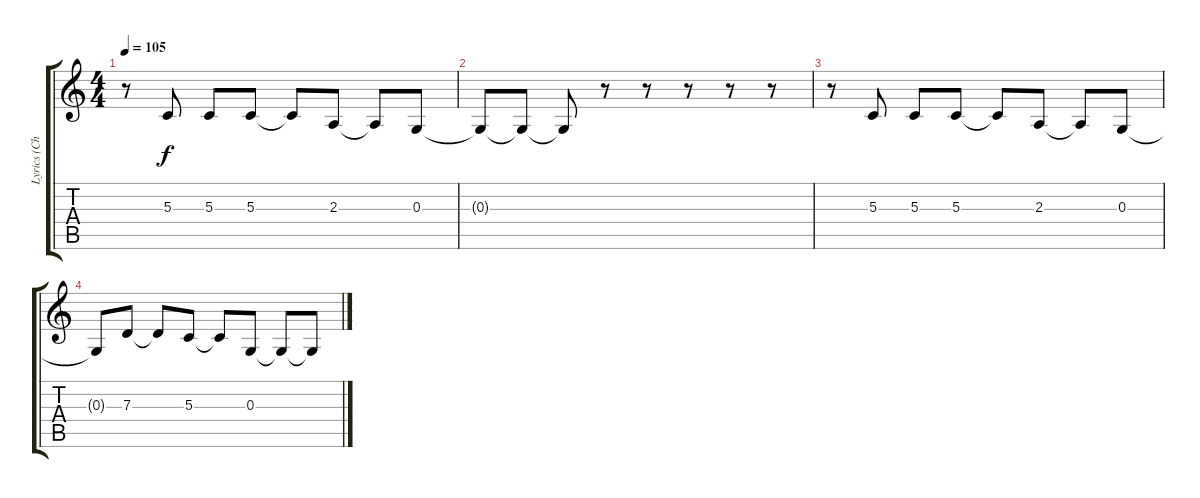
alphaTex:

\track ("Lyrics (Chester)" "Lyrics (Ch") {instrument oboe}
\staff {score tabs}
\tuning (E4 B3 G3 D3 A2 E2) {hide}
\ts (4 4)
\tempo 105
\clef g2
\ks c
r.8{dy f} 5.3.8 5.3.8 5.3.8 5.3{t}.8 2.3.8 2.3{t}.8 0.3.8 |
0.3{t}.8 0.3{t}.8 0.3{t}.8 r.8 r.8 r.8 r.8 r.8 |
r.8 5.3.8 5.3.8 5.3.8 5.3{t}.8 2.3.8 2.3{t}.8 0.3.8 |
0.3{t}.8 7.3.8 7.3{t}.8 5.3.8 5.3{t}.8 0.3.8 0.3{t}.8 0.3{t}.8
